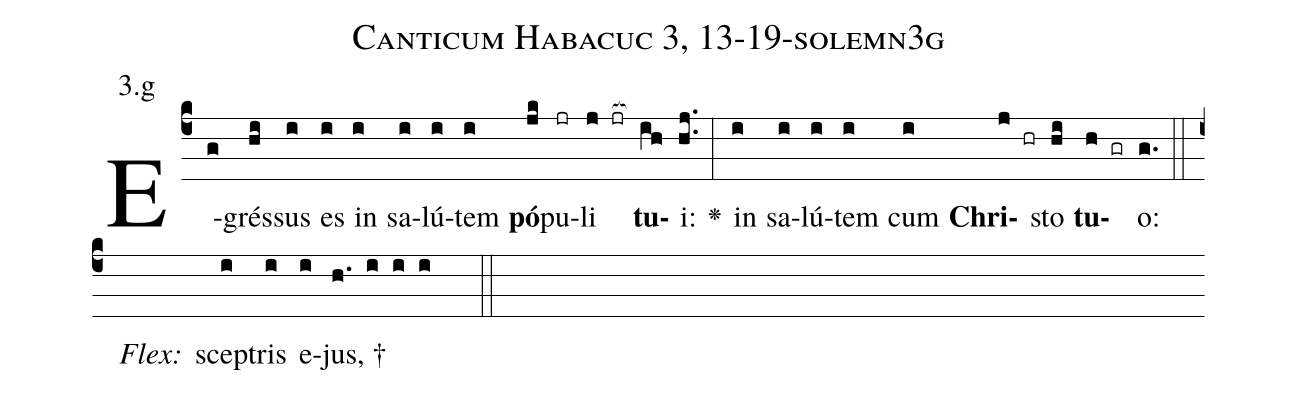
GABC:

name: Canticum Habacuc 3, 13-19-solemn3g;
annotation: 3.g;
%%
(c4)E(g)grés(hi)sus(i) es(i) in(i) sa(i)lú(i)tem(i) <b>pó</b>(jk)pu(jr)li(j jr[ocb:1{]) <b>tu</b>(ih[ocb:0}])i:(hj..) <v>\greheightstar</v>(:) in(i) sa(i)lú(i)tem(i) cum(i) <b>Chri</b>(j hr)sto(hi) <b>tu</b>(h gr)o:(g.) (::)
<i>Flex:</i>()  scep(i)tris(i) e(i)jus, †(h. i i i  ::)

%E(i) u(i) o(j) u(hi) a(h) e.(g.) (::)
